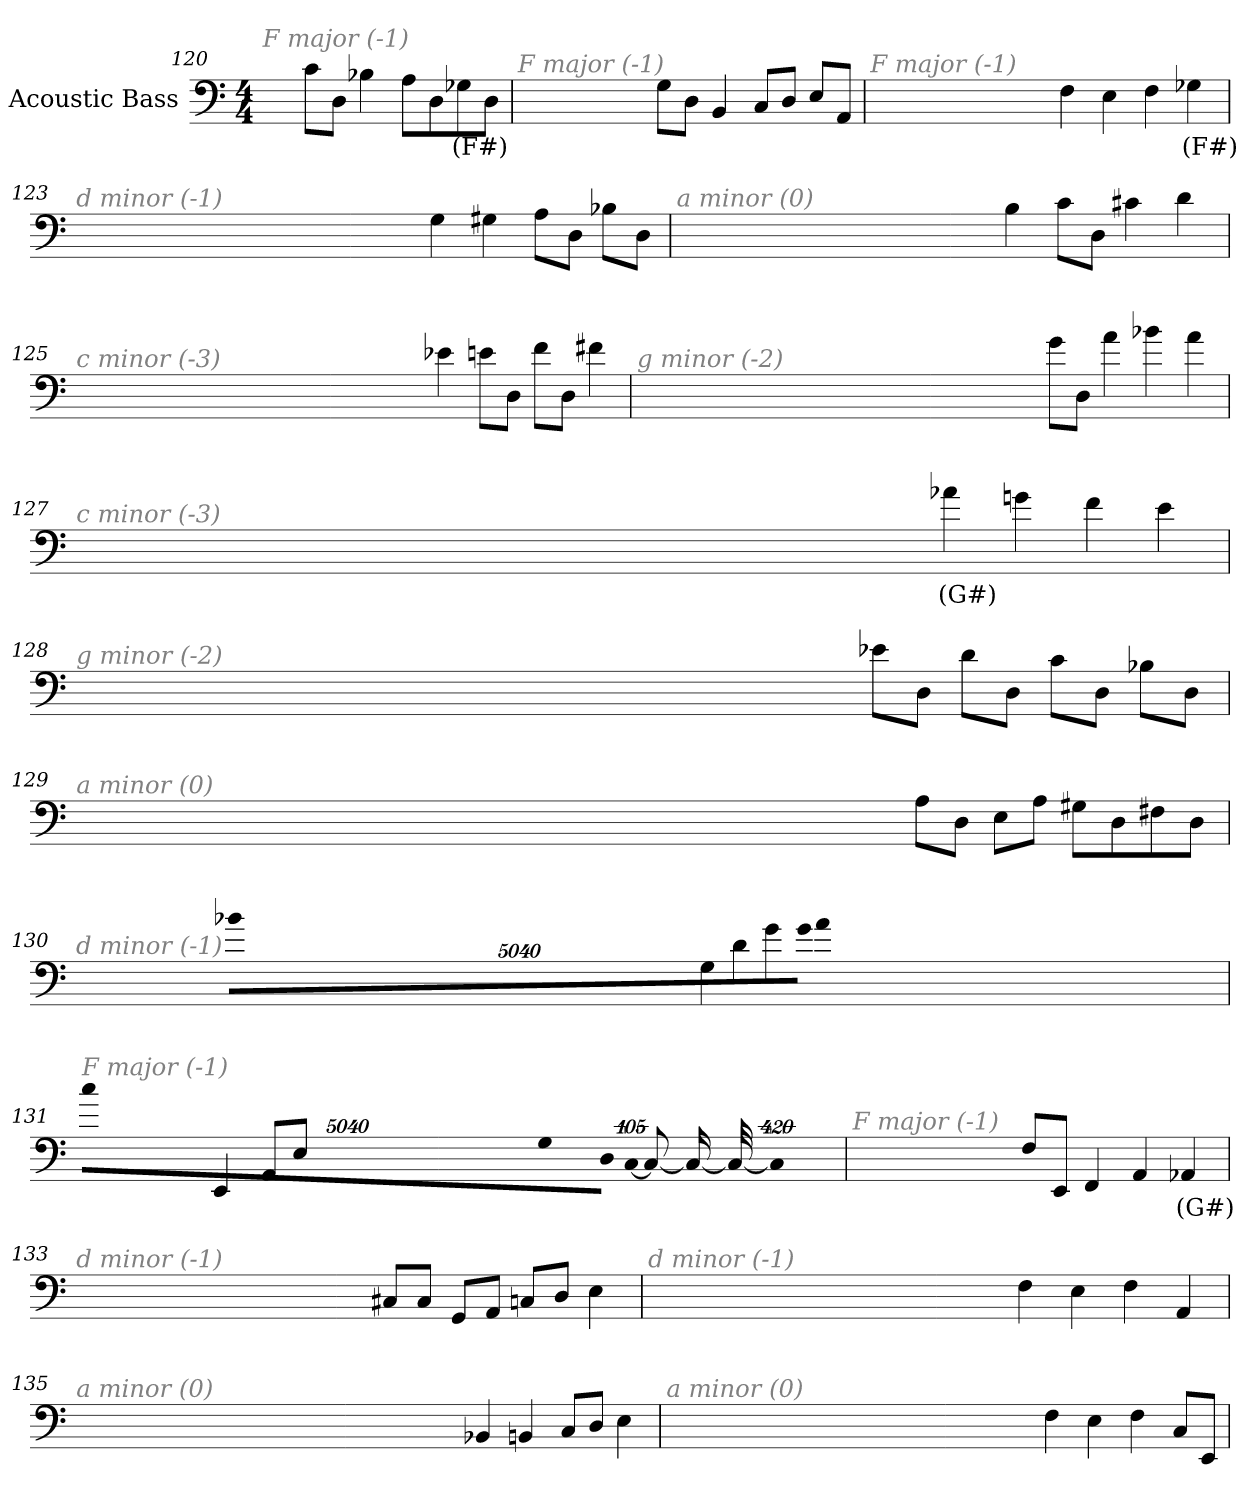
**kern	**text
*part1	*part1
*staff1	*staff1
*I"Acoustic Bass	*
*clefF4	*
*ITrd7c12	*
*k[]	*
*C:	*
*M4/4	*
=120	=120
!LO:TX:i:color=#808080:t=F major (-1)	!
8CL	.
8DDJ	.
4BB-X	.
8AAL	.
8DD	.
8GG-Xi	(F#)
8DDJ	.
=121	=121
!LO:TX:i:color=#808080:t=F major (-1)	!
8GGL	.
8DDJ	.
4BBB	.
8CCL	.
8DDJ	.
8EEL	.
8AAAJ	.
=122	=122
!LO:TX:i:color=#808080:t=F major (-1)	!
4FF	.
4EE	.
4FF	.
4GG-Xi	(F#)
=123	=123
!LO:TX:i:color=#808080:t=d minor (-1)	!
4GG	.
4GG#X	.
8AAL	.
8DDJ	.
8BB-XL	.
8DDJ	.
=124	=124
!LO:TX:i:color=#808080:t=a minor (0)	!
4BB	.
8CL	.
8DDJ	.
4C#X	.
4D	.
=125	=125
!LO:TX:i:color=#808080:t=c minor (-3)	!
4E-X	.
8EnL	.
8DDJ	.
8FL	.
8DDJ	.
4F#X	.
=126	=126
!LO:TX:i:color=#808080:t=g minor (-2)	!
8GL	.
8DDJ	.
4A	.
4B-X	.
4A	.
=127	=127
!LO:TX:i:color=#808080:t=c minor (-3)	!
4A-Xi	(G#)
4Gn	.
4F	.
4E	.
=128	=128
!LO:TX:i:color=#808080:t=g minor (-2)	!
8E-XL	.
8DDJ	.
8DL	.
8DDJ	.
8CL	.
8DDJ	.
8BB-XL	.
8DDJ	.
=129	=129
!LO:TX:i:color=#808080:t=a minor (0)	!
8AAL	.
8DDJ	.
8EEL	.
8AAJ	.
8GG#XL	.
8DD	.
8FF#X	.
8DDJ	.
=130	=130
!LO:TX:i:color=#808080:t=d minor (-1)	!
4GG	.
4D	.
4G	.
!LO:N:vis=8	!
40320%3347GL	.
!LO:N:vis=8	!
40320%3347A	.
!LO:N:vis=8	!
40320%3347B-XJ	.
=131	=131
!LO:TX:i:color=#808080:t=F major (-1)	!
!LO:N:vis=8	!
40320%3347cL	.
!LO:N:vis=8	!
40320%3347GG	.
!LO:N:vis=8	!
40320%3347DDJ	.
!LO:N:vis=1024	!
[13440%13CC	.
8CC_	.
16CC_	.
32CC_	.
!LO:N:vis=1024%31	!
13440%407CC]	.
4EEE	.
8AAAL	.
8EEJ	.
=132	=132
!LO:TX:i:color=#808080:t=F major (-1)	!
8FFL	.
8EEEJ	.
4FFF	.
4AAA	.
4AAA-Xi	(G#)
=133	=133
!LO:TX:i:color=#808080:t=d minor (-1)	!
8CC#XL	.
8CC#J	.
8GGGL	.
8AAAJ	.
8CCnL	.
8DDJ	.
4EE	.
=134	=134
!LO:TX:i:color=#808080:t=d minor (-1)	!
4FF	.
4EE	.
4FF	.
4AAA	.
=135	=135
!LO:TX:i:color=#808080:t=a minor (0)	!
4BBB-X	.
4BBBn	.
8CCL	.
8DDJ	.
4EE	.
=136	=136
!LO:TX:i:color=#808080:t=a minor (0)	!
4FF	.
4EE	.
4FF	.
8CCL	.
8EEEJ	.
=	=
*-	*-
